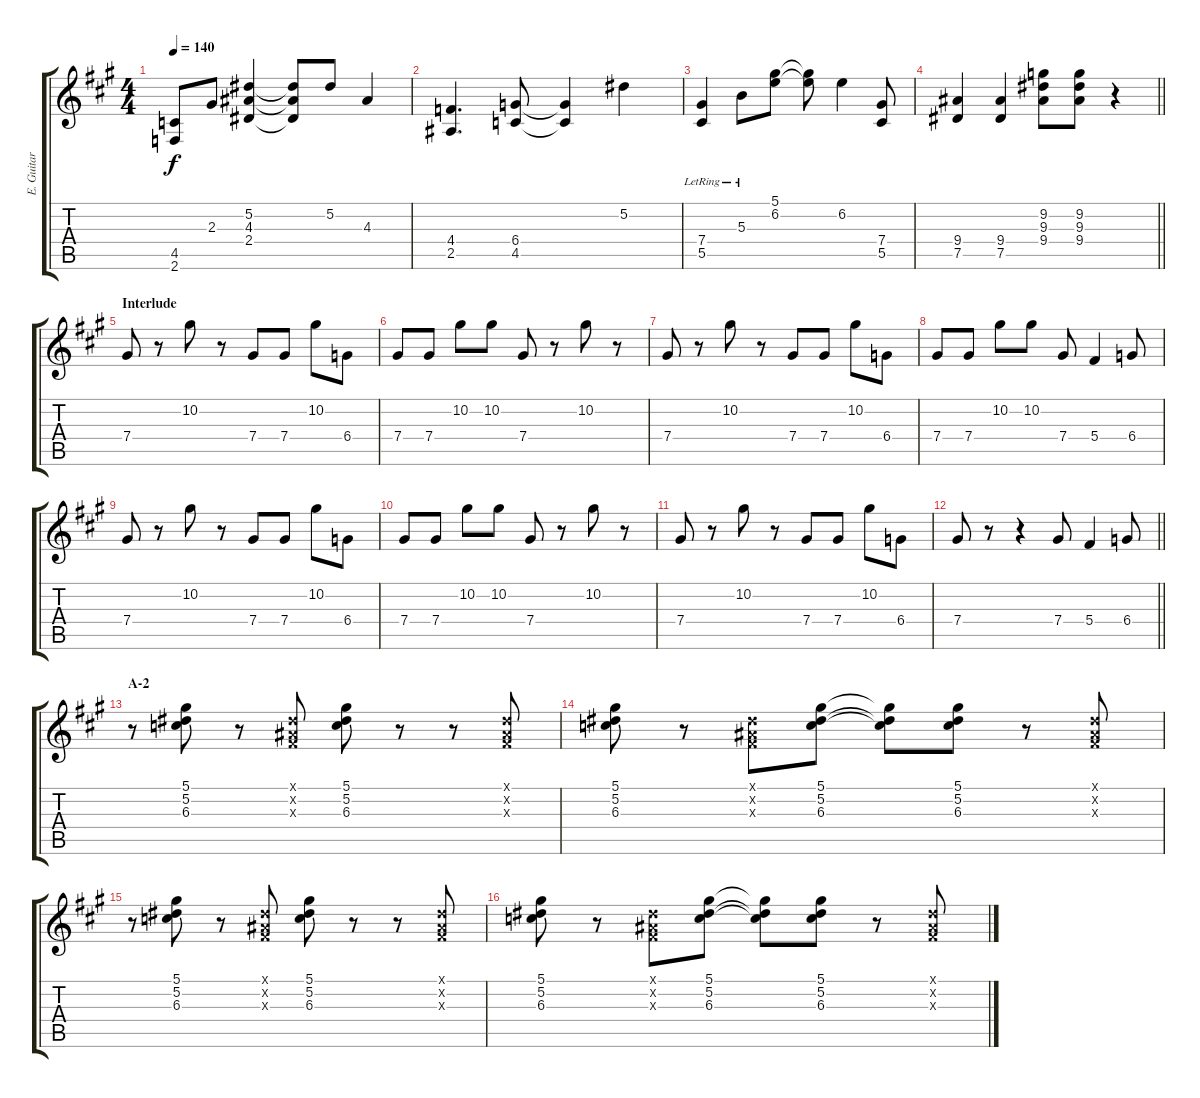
\track ("E. Guitar I" "E. Guitar ") {instrument overdrivenguitar}
\staff {score tabs}
\tuning (Eb4 Bb3 Gb3 Db3 Ab2 Eb2) {hide}
\ts (4 4)
\tempo 140
\clef g2
\ks a
(4.5{t} 2.6{t}).8{dy f} 2.3.8 (5.2 4.3 2.4).4 (5.2{t} 4.3{t} 2.4{t}).8 5.2.8 4.3.4 |
(4.4 2.5).4{d} (6.4 4.5).8 (6.4{t} 4.5{t}).4 5.2.4 |
(7.4{lr} 5.5{lr}).4 5.3{lr}.8 (5.1 6.2).8 (5.1{t} 6.2{t}).8 6.2.4 (7.4 5.5).8 |
\barLineRight lightlight
(9.4 7.5).4 (9.4 7.5).4 (9.2 9.3 9.4).8 (9.2 9.3 9.4).8 r.4 |
\section ("" "Interlude")
7.4.8 r.8 10.2.8 r.8 7.4.8 7.4.8 10.2.8 6.4.8 |
7.4.8 7.4.8 10.2.8 10.2.8 7.4.8 r.8 10.2.8 r.8 |
7.4.8 r.8 10.2.8 r.8 7.4.8 7.4.8 10.2.8 6.4.8 |
7.4.8 7.4.8 10.2.8 10.2.8 7.4.8 5.4.4 6.4.8 |
7.4.8 r.8 10.2.8 r.8 7.4.8 7.4.8 10.2.8 6.4.8 |
7.4.8 7.4.8 10.2.8 10.2.8 7.4.8 r.8 10.2.8 r.8 |
7.4.8 r.8 10.2.8 r.8 7.4.8 7.4.8 10.2.8 6.4.8 |
\barLineRight lightlight
7.4.8 r.8 r.4 7.4.8 5.4.4 6.4.8 |
\section ("" "A-2")
r.8 (5.1 5.2 6.3).8 r.8 (0.1{x} 0.2{x} 0.3{x}).8 (5.1 5.2 6.3).8 r.8 r.8 (0.1{x} 0.2{x} 0.3{x}).8 |
(5.1 5.2 6.3).8 r.8 (0.1{x} 0.2{x} 0.3{x}).8 (5.1 5.2 6.3).8 (5.1{t} 5.2{t} 6.3{t}).8 (5.1 5.2 6.3).8 r.8 (0.1{x} 0.2{x} 0.3{x}).8 |
r.8 (5.1 5.2 6.3).8 r.8 (0.1{x} 0.2{x} 0.3{x}).8 (5.1 5.2 6.3).8 r.8 r.8 (0.1{x} 0.2{x} 0.3{x}).8 |
(5.1 5.2 6.3).8 r.8 (0.1{x} 0.2{x} 0.3{x}).8 (5.1 5.2 6.3).8 (5.1{t} 5.2{t} 6.3{t}).8 (5.1 5.2 6.3).8 r.8 (0.1{x} 0.2{x} 0.3{x}).8
